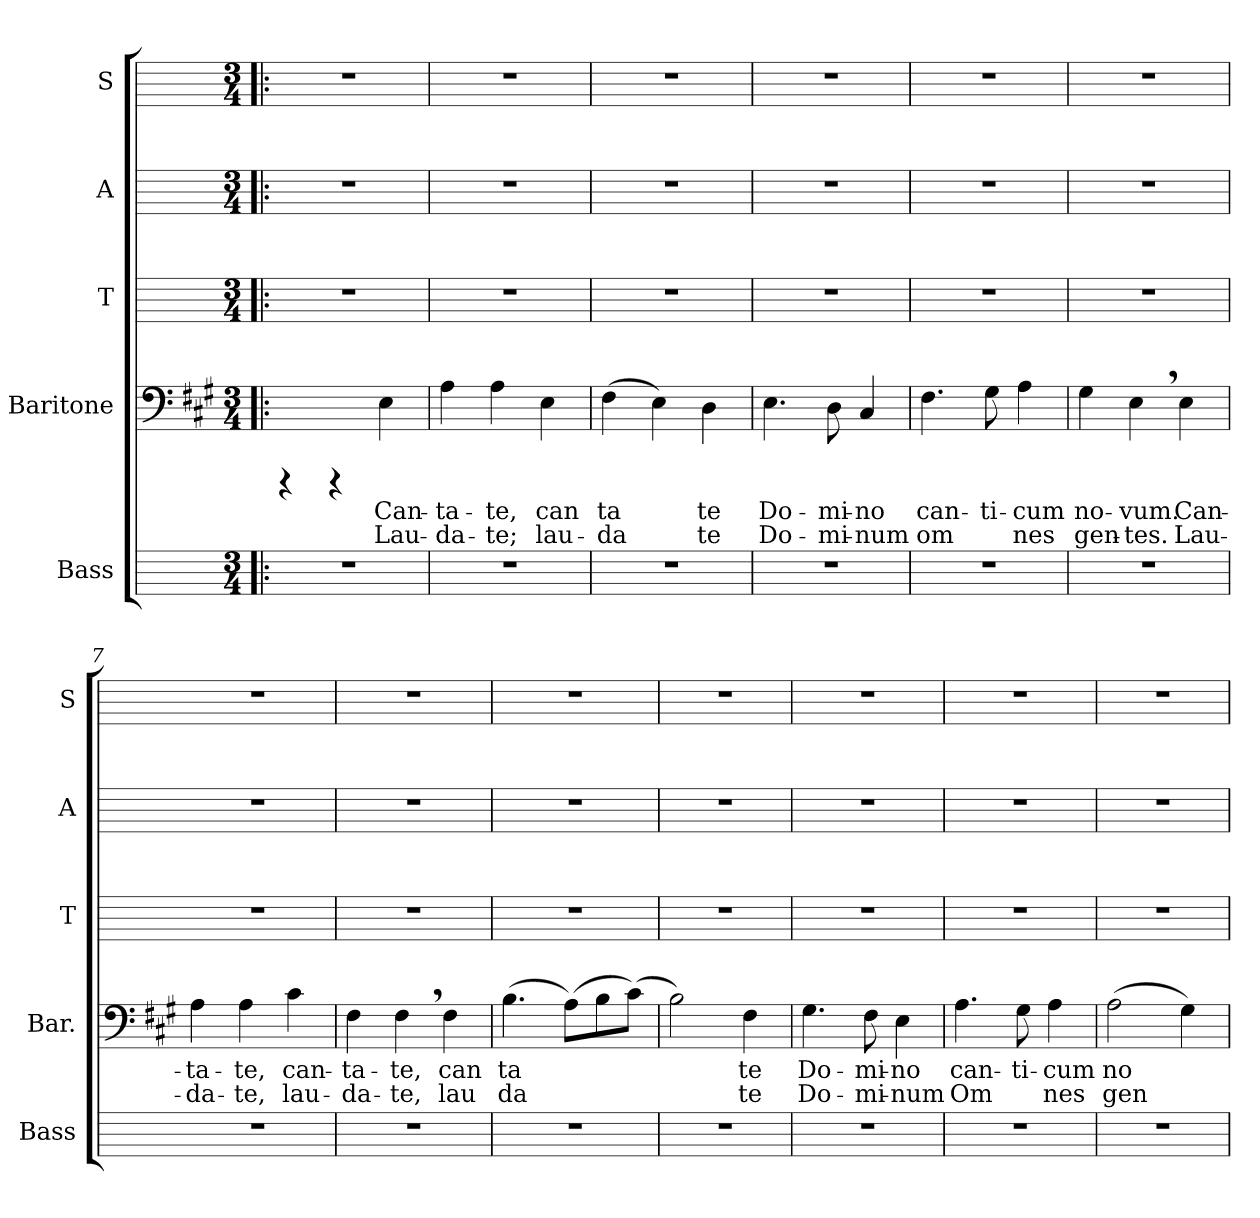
**kern	**kern	**text	**text	**kern	**kern	**kern
*part5	*part4	*part4	*part4	*part3	*part2	*part1
*staff5	*staff4	*staff4	*staff4	*staff3	*staff2	*staff1
*I"Bass	*I"Baritone	*	*	*I"T	*I"A	*I"S
*I'Bass	*I'Bar.	*	*	*I'T	*I'A	*I'S
!!LO:PB:g=z
*stria5	*stria5	*	*	*stria5	*stria5	*stria5
*	*clefF4	*	*	*	*	*
*k[]	*k[f#c#g#]	*	*	*k[]	*k[]	*k[]
*C:	*A:	*	*	*C:	*C:	*C:
*M3/4	*M3/4	*	*	*M3/4	*M3/4	*M3/4
*MM120	*MM120	*	*	*MM120	*MM120	*MM120
=1!|:	=1!|:	=1!|:	=1!|:	=1!|:	=1!|:	=1!|:
2.r	4rCCC	.	.	2.r	2.r	2.r
.	4rCCC	.	.	.	.	.
!	!	!LO:LY:b:cj	!LO:LY:b:cj	!	!	!
.	4E\	Can-	-Lau-	.	.	.
=2	=2	=2	=2	=2	=2	=2
!	!	!LO:LY:b:cj	!LO:LY:b:cj	!	!	!
2.r	4A\	-ta-	-da-	2.r	2.r	2.r
!	!	!LO:LY:b:cj	!LO:LY:b:cj	!	!	!
.	4A\	-te,	te;	.	.	.
!	!	!LO:LY:b:cj	!LO:LY:b:cj	!	!	!
.	4E\	can	lau-	.	.	.
=3	=3	=3	=3	=3	=3	=3
!	!	!LO:LY:b:cj	!LO:LY:b:cj	!	!	!
2.r	(>4F#\	-ta-	-da-	2.r	2.r	2.r
!	!	!LO:LY:b:cj	!LO:LY:b:cj	!	!	!
.	4E\)	--	-	.	.	.
!	!	!LO:LY:b:cj	!LO:LY:b:cj	!	!	!
.	4D\	te	te	.	.	.
=4	=4	=4	=4	=4	=4	=4
!	!	!LO:LY:b:cj	!LO:LY:b:cj	!	!	!
2.r	4.E\	Do-	-Do-	2.r	2.r	2.r
!	!	!LO:LY:b:cj	!LO:LY:b:cj	!	!	!
.	8D\	-mi-	-mi-	.	.	.
!	!	!LO:LY:b:cj	!LO:LY:b:cj	!	!	!
.	4C#/	-no	num	.	.	.
=5	=5	=5	=5	=5	=5	=5
!	!	!LO:LY:b:cj	!LO:LY:b:cj	!	!	!
2.r	4.F#\	can-	-om-	2.r	2.r	2.r
!	!	!LO:LY:b:cj	!LO:LY:b:cj	!	!	!
.	8G#\	-ti-	-	.	.	.
!	!	!LO:LY:b:cj	!LO:LY:b:cj	!	!	!
.	4A\	cum	nes	.	.	.
!!LO:LB:g=z
=6	=6	=6	=6	=6	=6	=6
!	!	!LO:LY:b:cj	!LO:LY:b:cj	!	!	!
2.r	4G#\	no-	-gen-	2.r	2.r	2.r
!	!	!LO:LY:b:cj	!LO:LY:b:cj	!	!	!
.	4E,>\	-vum.	tes.	.	.	.
!	!	!LO:LY:b:cj	!LO:LY:b:cj	!	!	!
.	4E\	Can-	-Lau-	.	.	.
=7	=7	=7	=7	=7	=7	=7
!	!	!LO:LY:b:cj	!LO:LY:b:cj	!	!	!
2.r	4A\	-ta-	-da-	2.r	2.r	2.r
!	!	!LO:LY:b:cj	!LO:LY:b:cj	!	!	!
.	4A\	-te,	te,	.	.	.
!	!	!LO:LY:b:cj	!LO:LY:b:cj	!	!	!
.	4c#\	can-	-lau-	.	.	.
=8	=8	=8	=8	=8	=8	=8
!	!	!LO:LY:b:cj	!LO:LY:b:cj	!	!	!
2.r	4F#\	-ta-	-da-	2.r	2.r	2.r
!	!	!LO:LY:b:cj	!LO:LY:b:cj	!	!	!
.	4F#,>\	-te,	te,	.	.	.
!	!	!LO:LY:b:cj	!LO:LY:b:cj	!	!	!
.	4F#\	can	lau	.	.	.
=9	=9	=9	=9	=9	=9	=9
!	!	!LO:LY:b:cj	!LO:LY:b:cj	!	!	!
2.r	(>4.B\	ta	da	2.r	2.r	2.r
!	!	!LO:LY:b:cj	!LO:LY:b:cj	!	!	!
.	(>8A\L)	.	.	.	.	.
!	!	!LO:LY:b:cj	!LO:LY:b:cj	!	!	!
.	8B\	.	.	.	.	.
!	!	!LO:LY:b:cj	!LO:LY:b:cj	!	!	!
.	(>8c#\J)	.	.	.	.	.
=10	=10	=10	=10	=10	=10	=10
!	!	!LO:LY:b:cj	!LO:LY:b:cj	!	!	!
2.r	2B\)	.	.	2.r	2.r	2.r
!	!	!LO:LY:b:cj	!LO:LY:b:cj	!	!	!
.	4F#\	te	te	.	.	.
!!LO:LB:g=z
=11	=11	=11	=11	=11	=11	=11
!	!	!LO:LY:b:cj	!LO:LY:b:cj	!	!	!
2.r	4.G#\	Do-	-Do-	2.r	2.r	2.r
!	!	!LO:LY:b:cj	!LO:LY:b:cj	!	!	!
.	8F#\	-mi-	-mi-	.	.	.
!	!	!LO:LY:b:cj	!LO:LY:b:cj	!	!	!
.	4E\	-no	num	.	.	.
=12	=12	=12	=12	=12	=12	=12
!	!	!LO:LY:b:cj	!LO:LY:b:cj	!	!	!
2.r	4.A\	can-	-Om-	2.r	2.r	2.r
!	!	!LO:LY:b:cj	!LO:LY:b:cj	!	!	!
.	8G#\	-ti-	-	.	.	.
!	!	!LO:LY:b:cj	!LO:LY:b:cj	!	!	!
.	4A\	cum	nes	.	.	.
=13	=13	=13	=13	=13	=13	=13
!	!	!LO:LY:b:cj	!LO:LY:b:cj	!	!	!
2.r	(>2A\	no-	-gen-	2.r	2.r	2.r
!	!	!LO:LY:b:cj	!LO:LY:b:cj	!	!	!
.	4G#\)	--	--	.	.	.
=	=	=	=	=	=	=
*-	*-	*-	*-	*-	*-	*-
